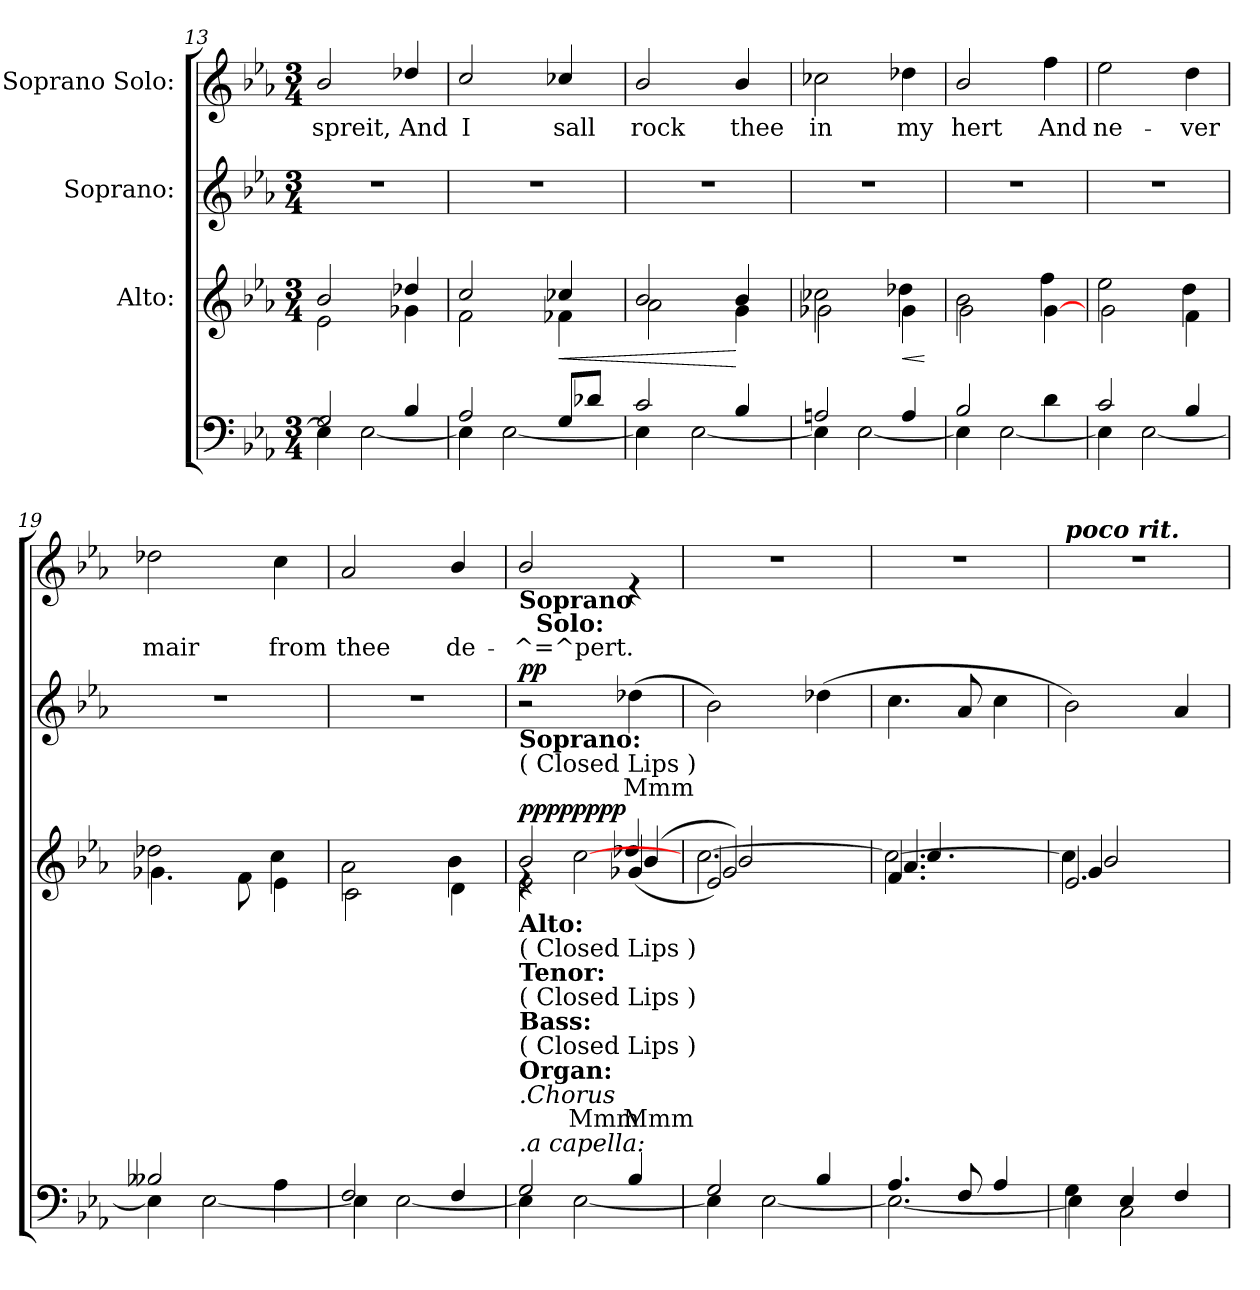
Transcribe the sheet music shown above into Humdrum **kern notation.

**kern	**kern	**text	**dynam	**kern	**text	**dynam	**kern	**text
*part4	*part3	*part3	*part3	*part2	*part2	*part2	*part1	*part1
*staff4	*staff3	*staff3	*staff3	*staff2	*staff2	*staff2	*staff1	*staff1
*	*I"Alto:	*	*	*I"Soprano:	*	*	*I"Soprano  Solo:	*
*clefF4	*clefG2	*	*	*clefG2	*	*	*clefG2	*
*k[b-e-a-]	*k[b-e-a-]	*	*	*k[b-e-a-]	*	*	*k[b-e-a-]	*
*E-:	*E-:	*	*	*E-:	*	*	*E-:	*
*M3/4	*M3/4	*	*	*M3/4	*	*	*M3/4	*
=13	=13	=13	=13	=13	=13	=13	=13	=13
*^	*^	*	*	*	*	*	*	*
!	!	!	!	!	!	!	!	!	!	!LO:LY:b
2G/	4E-\]	2b-/	2e-\	.	.	2.r	.	.	2b-/	spreit,
.	[>2E-\	.	.	.	.	.	.	.	.	.
!	!	!	!	!	!	!	!	!	!	!LO:LY:b
4B-/	.	4g-X\	4dd-X/	.	.	.	.	.	4dd-X/	And
=14	=14	=14	=14	=14	=14	=14	=14	=14	=14	=14
*	*	*	*^	*	*	*	*	*	*	*
!	!	!	!	!	!	!	!	!	!	!	!LO:LY:b
2A-/	4E-\]	4..ryy	2cc/	2f\	.	.	2.r	.	.	2cc/	I
.	[>2E-\	.	.	.	.	.	.	.	.	.	.
.	.	4ryy	.	.	.	.	.	.	.	.	.
!	!	!	!	!	!	!LO:HP:b	!	!	!	!	!LO:LY:b
8G/L	.	.	4f-X\	4cc-X/	.	<	.	.	.	4cc-X/	sall
8d-X/J	.	.	.	.	.	.	.	.	.	.	.
.	.	16ryy	.	.	.	.	.	.	.	.	.
=15	=15	=15	=15	=15	=15	=15	=15	=15	=15	=15	=15
!	!	!	!	!	!	!	!	!	!	!	!LO:LY:b
2c/	4E-\]	8.ryy	2b-/	2a-\	.	.	2.r	.	.	2b-/	rock
.	.	2ryy	.	.	.	.	.	.	.	.	.
.	[>2E-\	.	.	.	.	.	.	.	.	.	.
!	!	!	!	!	!	!	!	!	!	!	!LO:LY:b
4B-/	.	.	4g\	4b-/	.	[	.	.	.	4b-/	thee
.	.	16ryy	.	.	.	.	.	.	.	.	.
!!LO:LB:g=z
=16	=16	=16	=16	=16	=16	=16	=16	=16	=16	=16	=16
!	!	!	!	!	!	!	!	!	!	!	!LO:LY:b
2An/	4E-\]	2ryy	2cc-X\	2g-X\	.	.	2.r	.	.	2cc-X\	in
.	[>2E-\	.	.	.	.	.	.	.	.	.	.
!	!	!	!	!	!	!LO:HP:b	!	!	!	!	!LO:LY:b
4A/	.	4g-\	4ryy	4dd-X\	.	<	.	.	.	4dd-X\	my
*v	*v	*	*	*	*	*	*	*	*	*	*
*	*v	*v	*v	*	*	*	*	*	*	*
.	.	.	[	.	.	.	.	.
=17	=17	=17	=17	=17	=17	=17	=17	=17
*^	*^	*	*	*	*	*	*	*
!	!	!	!	!	!	!	!	!	!	!LO:LY:b
2B-/	4E-\]	2b-\	2g\	.	.	2.r	.	.	2b-/	hert
.	[>2E-\	.	.	.	.	.	.	.	.	.
!	!	!	!	!	!	!	!	!	!	!LO:LY:b
4d\	.	[>4g\	4ff\	.	.	.	.	.	4ff\	And
=18	=18	=18	=18	=18	=18	=18	=18	=18	=18	=18
!	!	!	!	!	!	!	!	!	!	!LO:LY:b
2c/	4E-\]	2ee-\	2g\	.	.	2.r	.	.	2ee-\	ne-
.	[>2E-\	.	.	.	.	.	.	.	.	.
!	!	!	!	!	!	!	!	!	!	!LO:LY:b
4B-/	.	4f\	4dd\	.	.	.	.	.	4dd\	-ver
=19	=19	=19	=19	=19	=19	=19	=19	=19	=19	=19
!	!	!	!	!	!	!	!	!	!	!LO:LY:b
2B--X/	4E-\]	2dd-X\	4.g-X\	.	.	2.r	.	.	2dd-X\	mair
.	[>2E-\	.	.	.	.	.	.	.	.	.
.	.	.	8f\	.	.	.	.	.	.	.
!	!	!	!	!	!	!	!	!	!	!LO:LY:b
4A-\	.	4e-\	4cc\	.	.	.	.	.	4cc\	from
=20	=20	=20	=20	=20	=20	=20	=20	=20	=20	=20
!	!	!	!	!	!	!	!	!	!	!LO:LY:b
2F/	4E-\]	2a-\	2c\	.	.	2.r	.	.	2a-/	thee
.	[>2E-\	.	.	.	.	.	.	.	.	.
!	!	!	!	!	!	!	!	!	!	!LO:LY:b
4F/	.	4d\	4b-\	.	.	.	.	.	4b-/	de-
!!LO:PB:g=z
=21	=21	=21	=21	=21	=21	=21	=21	=21	=21	=21
*	*	*^	*^	*	*	*	*	*	*	*
!	!	!	!	!	!	!	!	!	!	!	!LO:TX:b:B:t=Soprano\n  Solo&colon;	!
!	!	!	!	!	!	!	!	!LO:TX:b:B:t=Soprano&colon;	!	!	!	!
!	!	!	!	!	!	!	!	!LO:TX:b:t=( Closed Lips )	!	!	!	!
!	!	!LO:TX:b:B:t=Alto&colon;	!	!	!	!	!	!	!	!	!	!
!	!	!LO:TX:b:t=( Closed Lips )	!	!	!	!	!	!	!	!	!	!
!	!	!LO:TX:b:B:t=Tenor&colon;	!	!	!	!	!	!	!	!	!	!
!	!	!LO:TX:b:t=( Closed Lips )	!	!	!	!	!	!	!	!	!	!
!	!	!LO:TX:b:B:t=Bass&colon;	!	!	!	!	!	!	!	!	!	!
!	!	!LO:TX:b:t=( Closed Lips )	!	!	!	!	!	!	!	!	!	!
!	!	!LO:TX:b:B:t=Organ&colon;	!	!	!	!	!	!	!	!	!	!
!	!	!LO:TX:b:i:t=.Chorus	!	!	!	!	!	!	!	!	!	!
!LO:TX:a:i:t=.a capella&colon;	!	!	!	!	!	!	!	!	!	!	!	!
!	!	!	!	!	!	!	!LO:DY:a	!	!	!	!	!LO:LY:b
!	!	!	!	!	!	!	!LO:DY:n=1:a	!	!	!	!	!
!	!	!	!	!	!	!	!LO:DY:n=2:a	!	!	!	!	!
!	!	!	!	!	!	!	!LO:DY:n=3:b	!	!	!LO:DY:a	!	!
2G/	4E-\]	4re	2b-/	2e-\	2ryy	.	pp pp pp pp	2r	.	pp	2b-/	-^=^pert.
!	!	!	!	!	!	!LO:LY:b	!	!	!	!	!	!
.	[>2E-\	[>2cc\	.	.	.	Mmm	.	.	.	.	.	.
!	!	!	!	!	!	!LO:LY:b	!	!	!	!	!	!
!	!	!	!	!	!	!LO:LY:b	!	!	!LO:LY:b	!	!	!
4B-/	.	.	(<4g-X/	(<4b-/	4dd-X/	Mmm	.	(>4dd-X\	Mmm	.	4re	.
=22	=22	=22	=22	=22	=22	=22	=22	=22	=22	=22	=22	=22
2G/	4E-\]	2e-/)	2g/)	[>2.cc\	2b-/	.	.	2b-\)	.	.	2.r	.
.	[>2E-\	.	.	.	.	.	.	.	.	.	.	.
4B-/	.	4ryy	4ryy	.	4ryy	.	.	(>4dd-X\	.	.	.	.
=23	=23	=23	=23	=23	=23	=23	=23	=23	=23	=23	=23	=23
4.A-/	2.E-\_	4.f/	4.a-/	2.cc\_	4.cc/	.	.	4.cc\	.	.	2.r	.
8F/	.	4.ryy	4.ryy	.	4.ryy	.	.	8a-/	.	.	.	.
4A-/	.	.	.	.	.	.	.	4cc\	.	.	.	.
=24	=24	=24	=24	=24	=24	=24	=24	=24	=24	=24	=24	=24
!	!	!	!	!	!	!	!	!	!	!	!LO:TX:a:Bi:t=poco  rit.	!
4G\	4E-\]	2.e-/	4g/	4cc\]	2b-/	.	.	2b-\)	.	.	2.r	.
4E-/	2C\	.	2ryy	2ryy	.	.	.	.	.	.	.	.
4F/	.	.	.	.	4ryy	.	.	4a-/	.	.	.	.
*v	*v	*	*	*	*	*	*	*	*	*	*	*
*	*v	*v	*v	*v	*	*	*	*	*	*	*
=	=	=	=	=	=	=	=	=
*-	*-	*-	*-	*-	*-	*-	*-	*-
